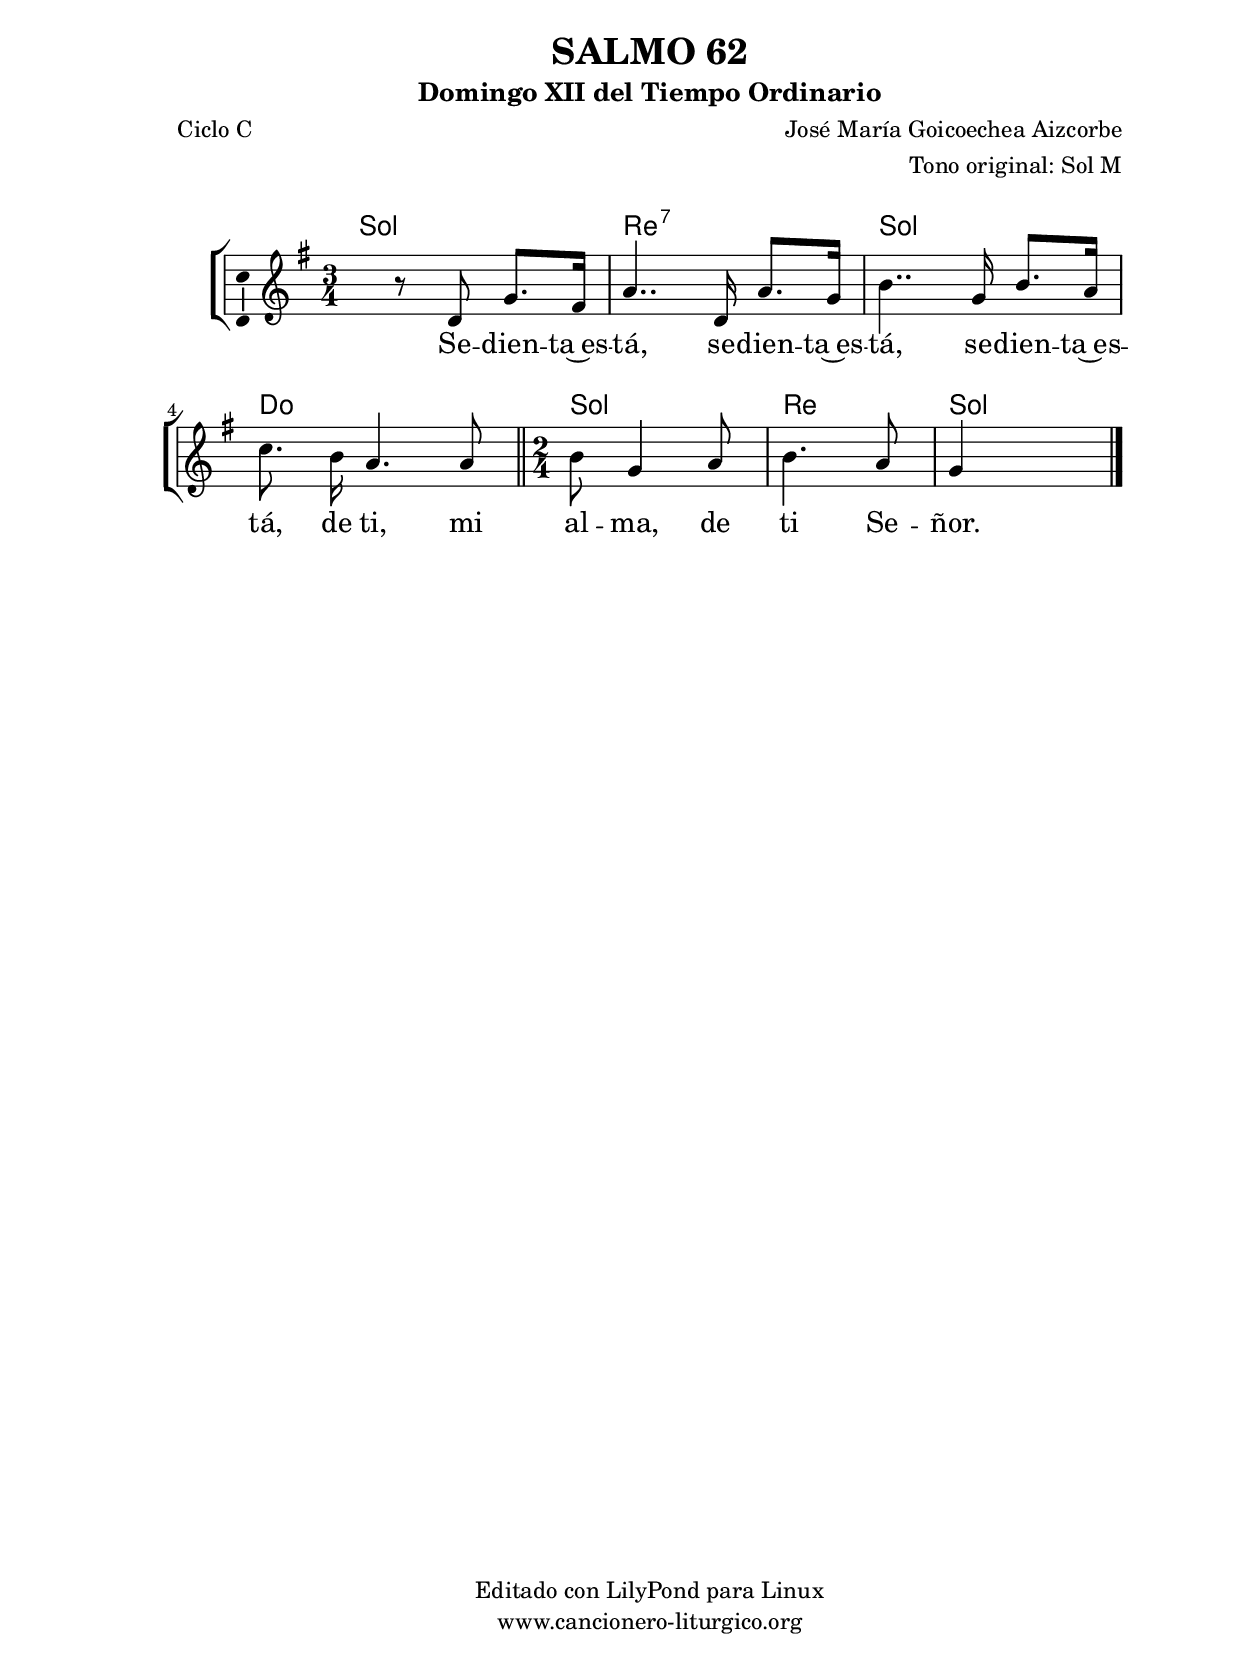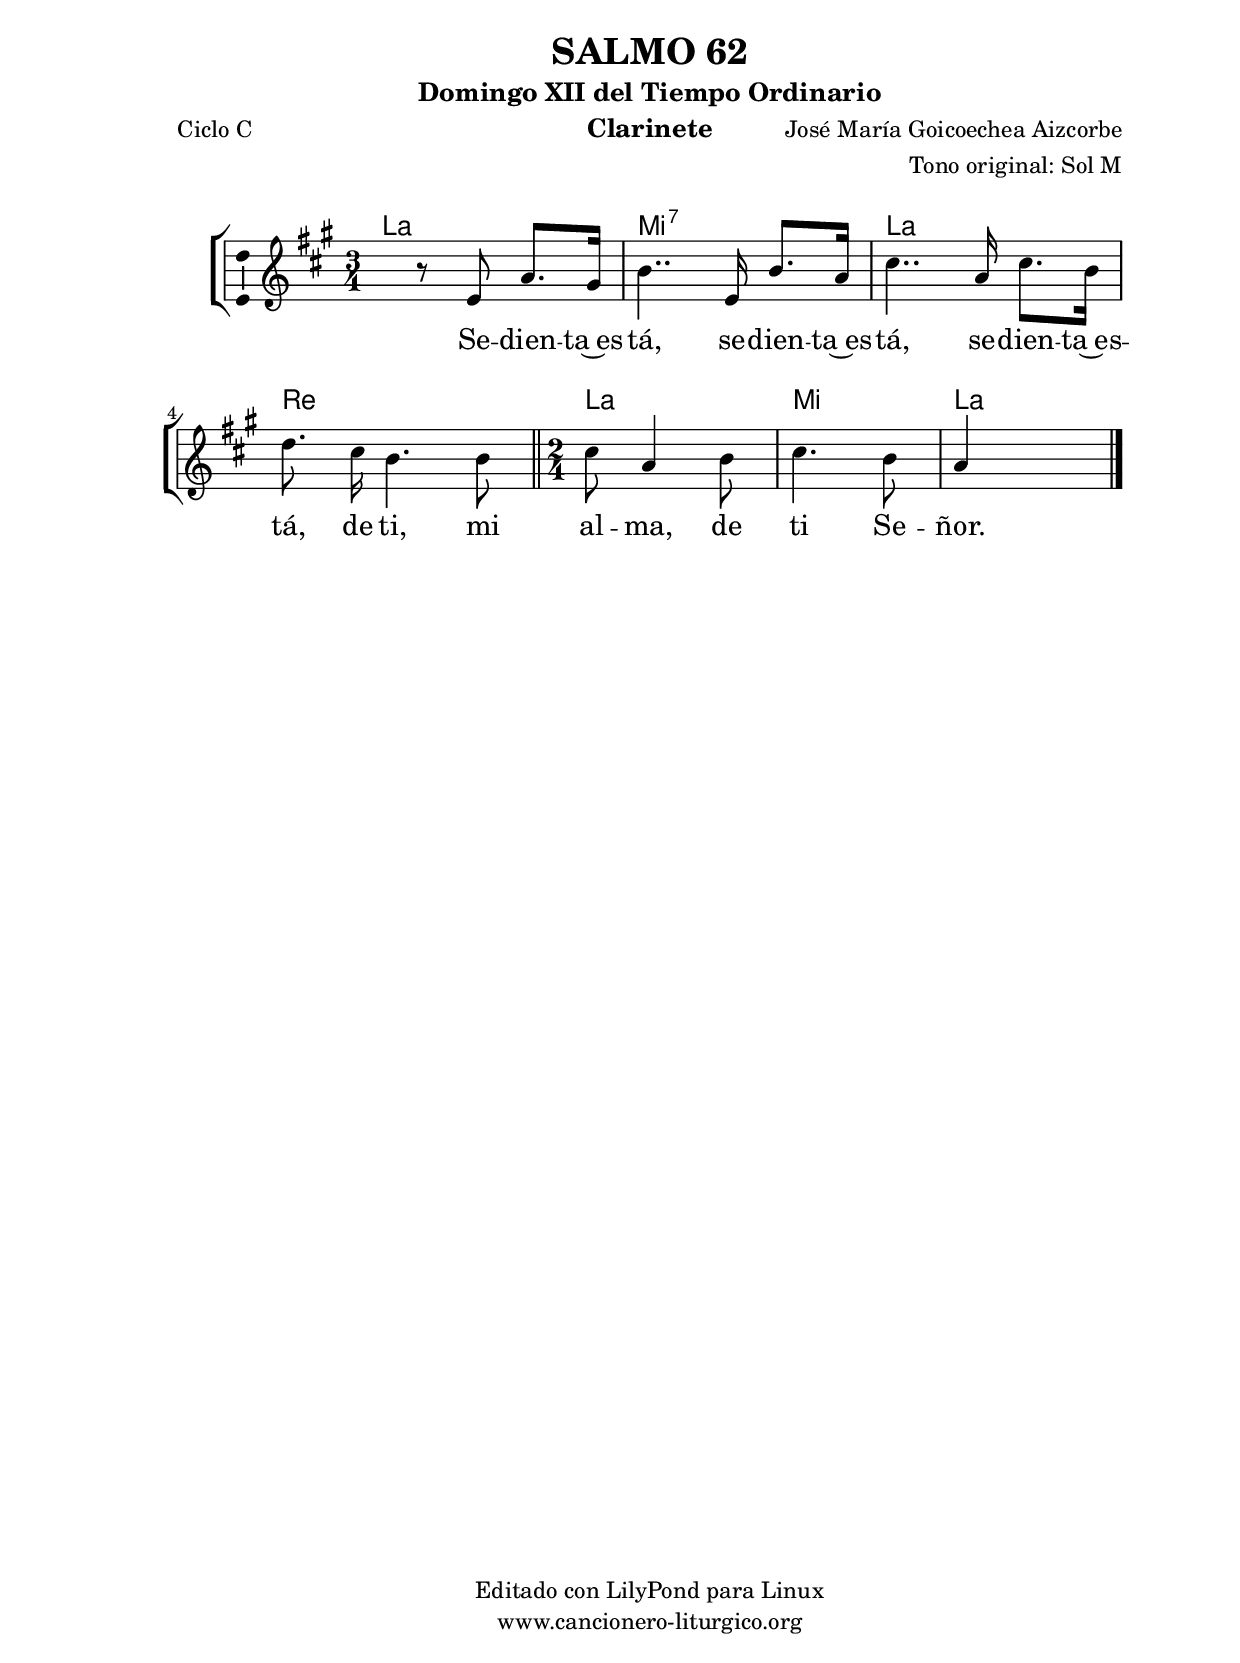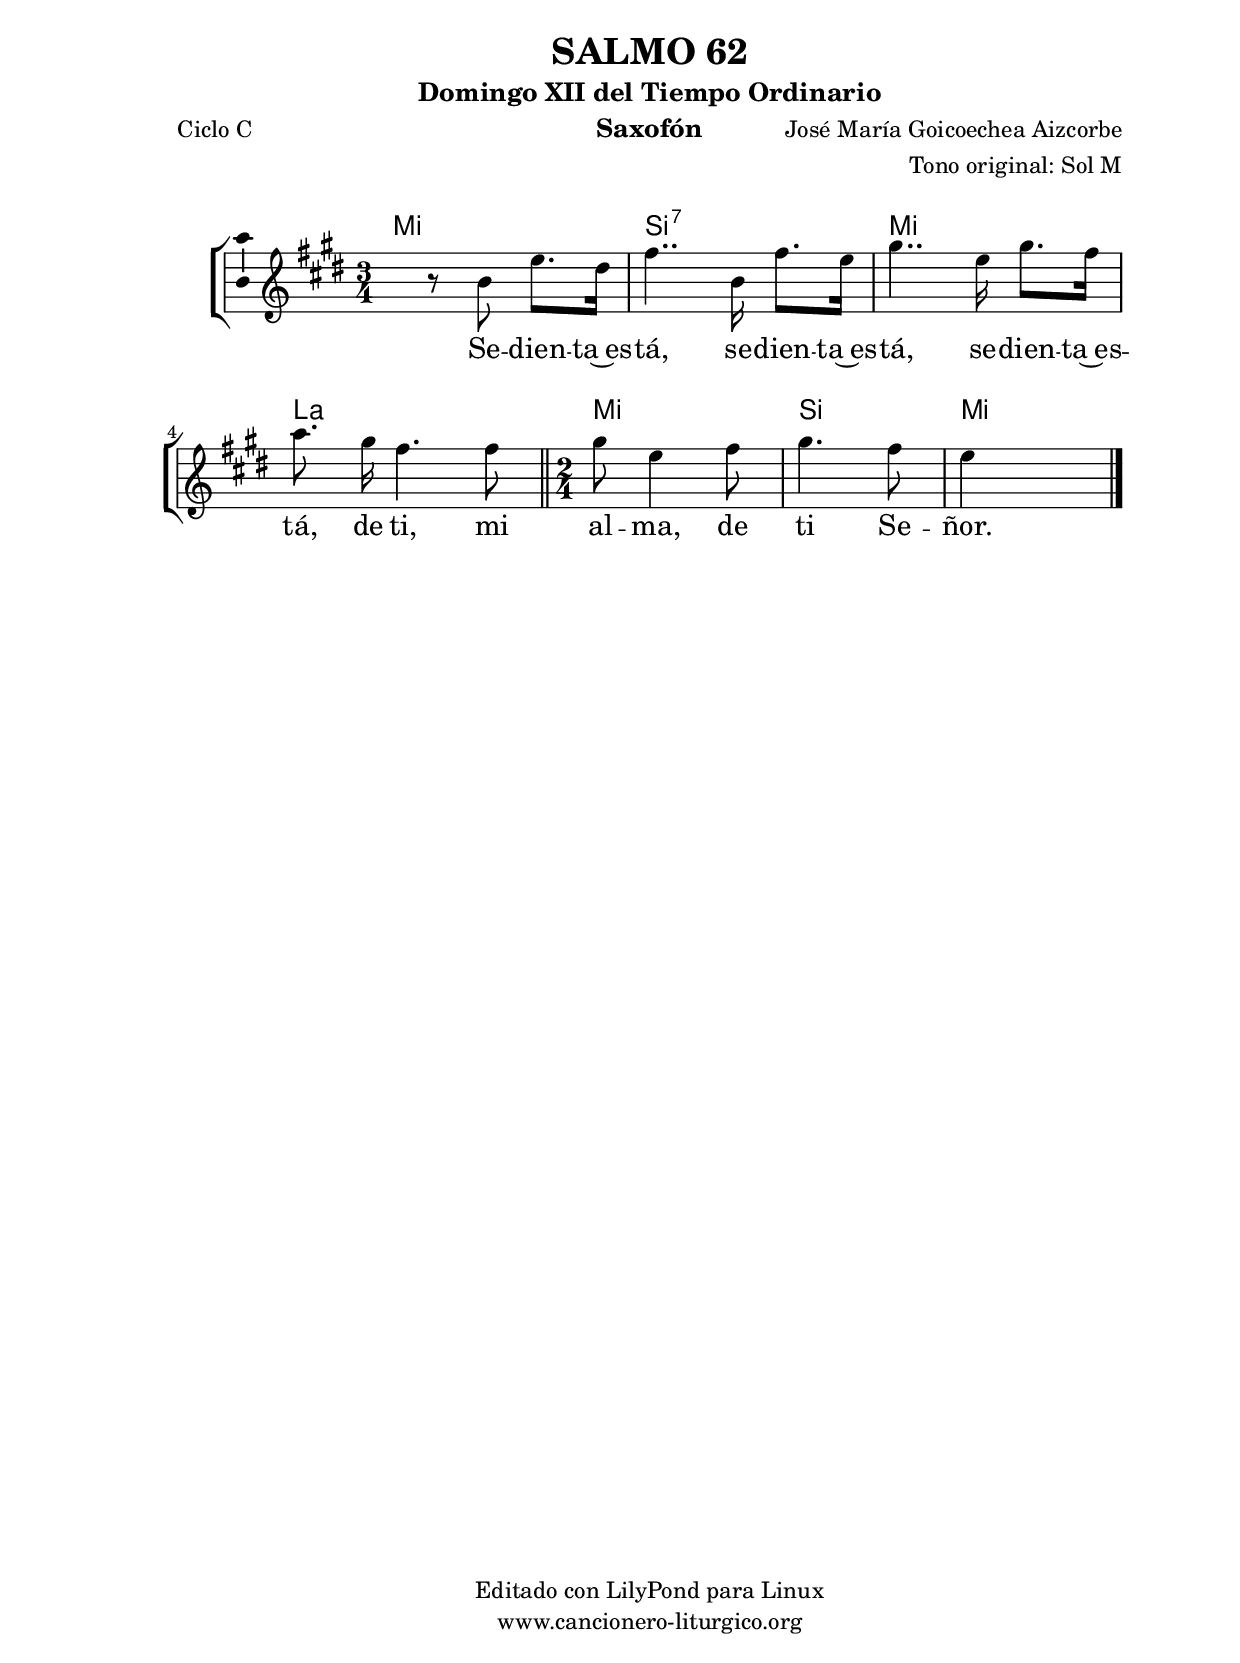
%
%para convertir .midi en .wav:
%timidity filename.midi -Ow -o finename.wav
%
%
%Para convertir de .wav a .mp3:
%lame -h -m j filename.wav
%
%
%para escuchar el midi:
%timidity nombrefichero.midi
%


%versión de lilypond para la que se ha escrito esta partitura:
\version "2.16.0"

	%Tamaño papel
	#(set-default-paper-size "a4")
	%Tamaño partitura
	#(set-global-staff-size 20)
	%No responde al pulsar sobre una nota
	#(ly:set-option 'point-and-click #f)

%parámetros del encabezamiento:
\header {
	title = "SALMO 62"
	subtitle = "Domingo XII del Tiempo Ordinario"
	composer = "José María Goicoechea Aizcorbe"
	poet = "Ciclo C"
	meter = ""
	arranger = "Tono original: Sol M"
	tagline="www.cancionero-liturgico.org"
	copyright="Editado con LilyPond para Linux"
	}

%parámetros asociados al papel:
\paper  {
	oddHeaderMarkup = \markup {\fill-line { \on-the-fly #not-first-page \fromproperty #'header:title \on-the-fly #not-first-page \fromproperty #'header:composer }}
	evenHeaderMarkup = \markup {\fill-line { \fromproperty #'header:composer \fromproperty #'header:title }}
	#(set-paper-size "a4")
	print-page-number = ##f
	first-page-number = 1
	print-first-page-number = ##f
%	head-separation = 3.0 \cm
	top-margin = 2.0 \cm
	bottom-margin = 0.5\cm
%%%	bottom-margin = -1.0\cm
	left-margin = 3.0 \cm
	line-width = 16.0 \cm 
	indent = 8\mm
	interscoreline = 2.\mm
	between-system-space = 15\mm
%	para que las partituras no llenen la hoja:
	ragged-bottom = ##t
%	idem para la última hoja:
	ragged-last-bottom = ##f
%	para que las partituras llenen el ancho del papel:
	ragged-last = ##f
	after-title-space = 2.5 \cm
%page-count=1
%system-count=8

	%Flexible Vertical Spacing
%	markup-markup-spacing =
%	#'((basic-distance . 15) (minimum-distance . 15) (padding . 3))
	markup-system-spacing =
	#'((basic-distance . 15) (minimum-distance . 15) (padding . 3))
	system-system-spacing =
	#'((basic-distance . 15) (minimum-distance . 15) (padding . 3))
	score-system-spacing =
	#'((basic-distance . 15) (minimum-distance . 15) (padding . 5))
%	top-system-spacing = % header
%	#'((basic-distance . 8) (minimum-distance . 0) (padding . 3))
%	top-markup-spacing =
%	#'((basic-distance . 20) (minimum-distance . 20) (padding . 3))
	last-bottom-spacing = % footer
	#'((basic-distance . 5) (minimum-distance . 5) (padding . 3))
%	score-markup-spacing =
%	#'((basic-distance . 16) (minimum-distance . 13) (padding . 3))

	}


%parámetros que afectan a toda la partitura:
global =  {
	%clave de sol (G):
	\clef G
	%armadura:
%	\transpose f a
	\key g \major
	\tempo 4=80
	\set Score.tempoHideNote = ##t
	}


acordes = {
	\italianChords
	\chordmode {
%	\transpose f a
{

g2. d:7 g c g2 d g

	}
	}
}

melodia = 
%	\transpose f a
{
	\relative c'{

\time 3/4
s4 r8 d8 g8. fis16
a4.. d,16 a'8. g16
b4.. g16 b8. a16
c8. \noBeam b16 a4. a8

\bar "||"
\time 2/4
b8 g4 a8
b4. a8
g4 s4

	\bar "|."
	}
	}


texto = \lyricmode {
Se -- dien -- ta~es -- tá, se -- dien -- ta~es -- tá, se -- dien -- ta~es -- tá,
de ti, mi al -- ma, de ti Se -- ñor.
	}


acordesStaff = \context ChordNames = acordesStaff <<
	\set chordChanges = ##t
	\acordes
	>>


vozStaff = \context Voice = vozStaff
\with {\consists "Ambitus_engraver"}
<<
%	\set Staff.instrumentName = ""
%	\set Staff.shortInstrumentName = ""
%	\set Staff.midiInstrument = #"clarinet"
%	\set Staff.midiInstrument = #"cello"
%	\set Staff.midiInstrument = #"flute"
	\set Staff.midiInstrument = #"electric guitar (jazz)"
%	\set Staff.midiInstrument = #"english horn"
%	\set Staff.midiInstrument = #"violin"
%	\set Staff.midiInstrument = #"glockenspiel"
	\set Staff.midiMinimumVolume = #0.7
	\set Staff.midiMaximumVolume = #0.9
	\global
	\melodia
	>>


textoStaff = \context Lyrics = textoStaff <<
	\lyricsto vozStaff \texto
	>>

\book {
	\score {
		\context ChoirStaff {
			\override StaffGroup.SystemStartBracket #'collapse-height = #1
			\override Score.SystemStartBar #'collapse-height = #1
			<<
			\acordesStaff
			\vozStaff
			\textoStaff
			>>
			}
		\layout {
	    		\context {
				\Lyrics
				\override LyricText #'font-size = #2
				}
	   		 \context {
				\Score
				%fontSize = #3
				\override StaffSymbol #'staff-space = #(magstep +3)
				%\override Beam #'thickness = #0.55
				%\override SpacingSpanner #'spacing-increment = #1.0
				%\override Slur #'height-limit = #1.5
				}
			}
		}
	\score {
		\unfoldRepeats
		\context ChoirStaff {
			<<
			\acordesStaff
			\vozStaff
			>>
			}
		\midi {
	  		\context {
	  			\Score
				tempoWholesPerMinute = #(ly:make-moment 70 4)
				}
			}
		}
	}

%Partitura para clarinete
#(define output-suffix "C")
\book {
	\header{
		instrument = "Clarinete"
		}
	\score {
		\context ChoirStaff {
			\override StaffGroup.SystemStartBracket #'collapse-height = #1
			\override Score.SystemStartBar #'collapse-height = #1
\transpose c d
			<<
			\acordesStaff
			\vozStaff
			\textoStaff
			>>
			}
		\layout {
	    		\context {
				\Lyrics
				\override LyricText #'font-size = #2
				}
	   		 \context {
				\Score
				%fontSize = #3
				\override StaffSymbol #'staff-space = #(magstep +3)
				%\override Beam #'thickness = #0.55
				%\override SpacingSpanner #'spacing-increment = #1.0
				%\override Slur #'height-limit = #1.5
				}
			}
		}
	}

%Partitura para saxofón
#(define output-suffix "S")
\book {
	\header{
		instrument = "Saxofón"
		}
	\score {
		\context ChoirStaff {
			\override StaffGroup.SystemStartBracket #'collapse-height = #1
			\override Score.SystemStartBar #'collapse-height = #1
\transpose c a
			<<
			\acordesStaff
			\vozStaff
			\textoStaff
			>>
			}
		\layout {
	    		\context {
				\Lyrics
				\override LyricText #'font-size = #2
				}
	   		 \context {
				\Score
				%fontSize = #3
				\override StaffSymbol #'staff-space = #(magstep +3)
				%\override Beam #'thickness = #0.55
				%\override SpacingSpanner #'spacing-increment = #1.0
				%\override Slur #'height-limit = #1.5
				}
			}
		}
	}

